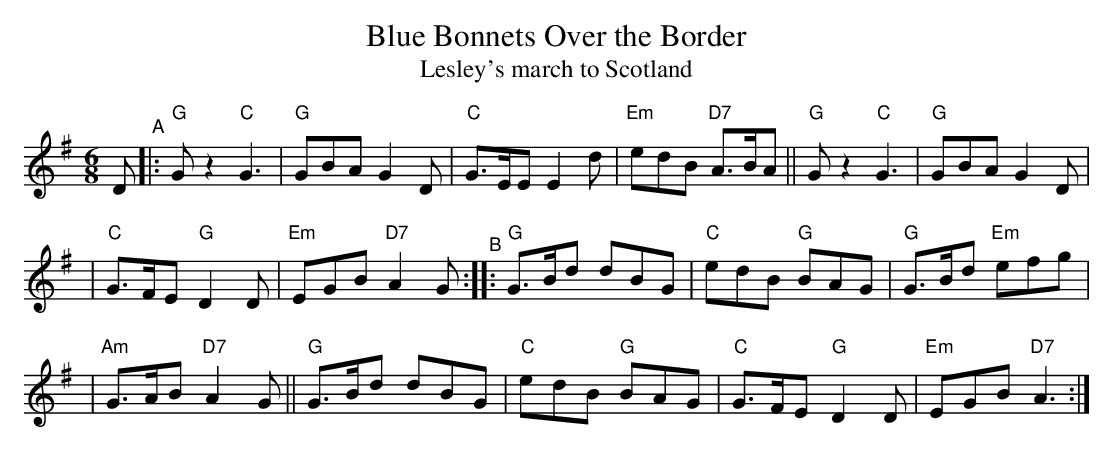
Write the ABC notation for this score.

X:1
T: Blue Bonnets Over the Border
T: Lesley's march to Scotland
M: 6/8
L: 1/8
K: G
D \
"^A"\
|: "G"Gz2 "C"G3 | "G"GBA G2D | "C"G>EE E2d | "Em"edB "D7"A>BA || "G"Gz2 "C"G3 | "G"GBA G2D |
| "C"G>FE "G"D2D | "Em"EGB "D7"A2G "^B":: "G"G>Bd dBG | "C"edB "G"BAG | "G"G>Bd "Em"efg |
| "Am"G>AB "D7"A2G || "G"G>Bd dBG | "C"edB "G"BAG | "C"G>FE "G"D2D | "Em"EGB "D7"A3 :|
